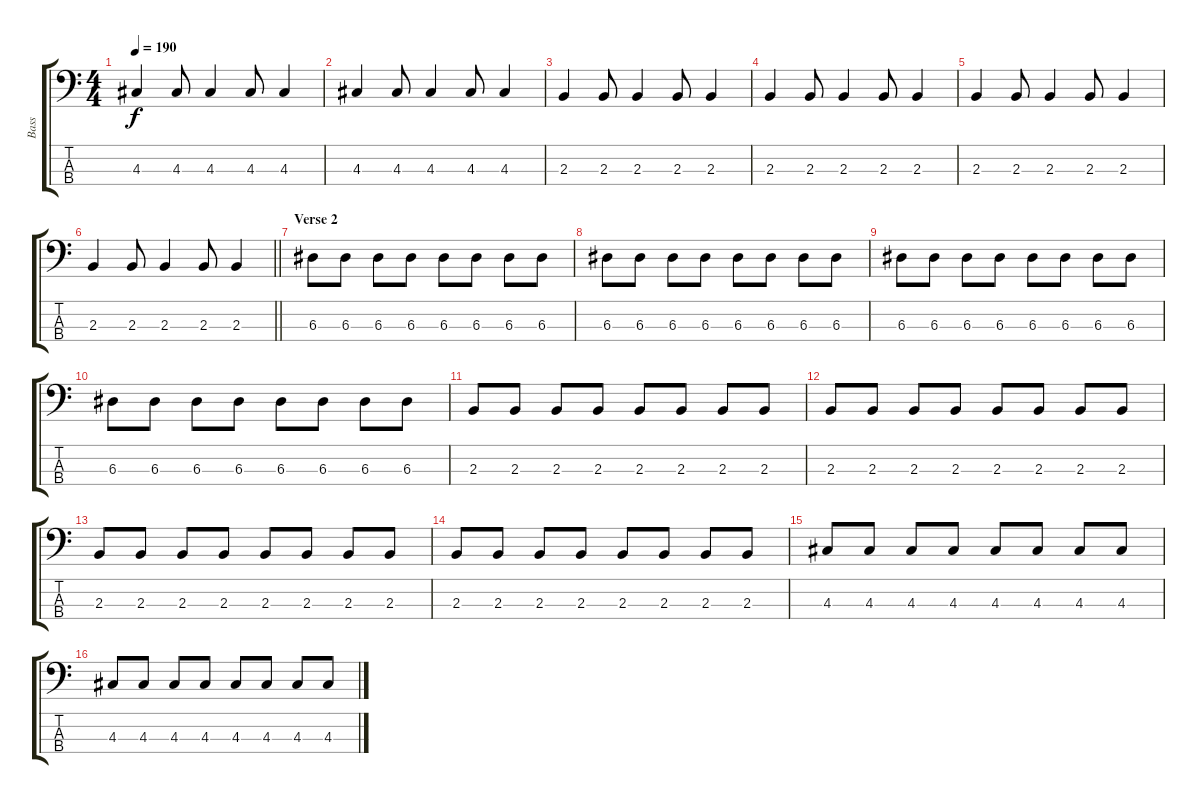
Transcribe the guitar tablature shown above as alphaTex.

\track ("Bass" "Bass") {instrument electricbasspick}
\staff {score tabs}
\tuning (G2 D2 A1 E1) {hide}
\ts (4 4)
\tempo 190
\clef f4
\ks c
4.3.4{dy f} 4.3.8 4.3.4 4.3.8 4.3.4 |
4.3.4 4.3.8 4.3.4 4.3.8 4.3.4 |
2.3.4 2.3.8 2.3.4 2.3.8 2.3.4 |
2.3.4 2.3.8 2.3.4 2.3.8 2.3.4 |
2.3.4 2.3.8 2.3.4 2.3.8 2.3.4 |
\barLineRight lightlight
2.3.4 2.3.8 2.3.4 2.3.8 2.3.4 |
\section ("" "Verse 2")
6.3.8 6.3.8 6.3.8 6.3.8 6.3.8 6.3.8 6.3.8 6.3.8 |
6.3.8 6.3.8 6.3.8 6.3.8 6.3.8 6.3.8 6.3.8 6.3.8 |
6.3.8 6.3.8 6.3.8 6.3.8 6.3.8 6.3.8 6.3.8 6.3.8 |
6.3.8 6.3.8 6.3.8 6.3.8 6.3.8 6.3.8 6.3.8 6.3.8 |
2.3.8 2.3.8 2.3.8 2.3.8 2.3.8 2.3.8 2.3.8 2.3.8 |
2.3.8 2.3.8 2.3.8 2.3.8 2.3.8 2.3.8 2.3.8 2.3.8 |
2.3.8 2.3.8 2.3.8 2.3.8 2.3.8 2.3.8 2.3.8 2.3.8 |
2.3.8 2.3.8 2.3.8 2.3.8 2.3.8 2.3.8 2.3.8 2.3.8 |
4.3.8 4.3.8 4.3.8 4.3.8 4.3.8 4.3.8 4.3.8 4.3.8 |
4.3.8 4.3.8 4.3.8 4.3.8 4.3.8 4.3.8 4.3.8 4.3.8
